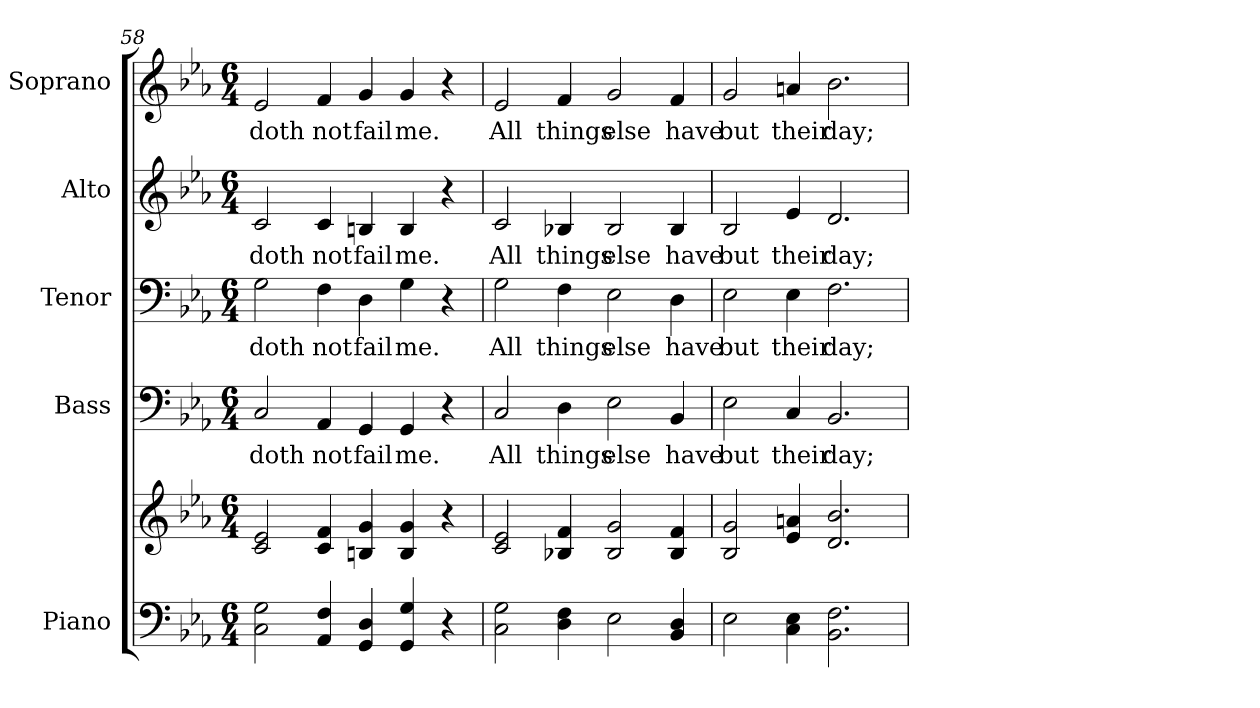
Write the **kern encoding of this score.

**kern	**kern	**kern	**text	**kern	**text	**kern	**text	**kern	**text
*part5	*part5	*part4	*part4	*part3	*part3	*part2	*part2	*part1	*part1
*staff6	*staff5	*staff4	*staff4	*staff3	*staff3	*staff2	*staff2	*staff1	*staff1
*I"Piano	*	*I"Bass	*	*I"Tenor	*	*I"Alto	*	*I"Soprano	*
*I'Pno.	*	*I'B.	*	*I'T.	*	*I'A.	*	*I'S.	*
*clefF4	*clefG2	*clefF4	*	*clefF4	*	*clefG2	*	*clefG2	*
*k[b-e-a-]	*k[b-e-a-]	*k[b-e-a-]	*	*k[b-e-a-]	*	*k[b-e-a-]	*	*k[b-e-a-]	*
*E-:	*E-:	*E-:	*	*E-:	*	*E-:	*	*E-:	*
*M6/4	*M6/4	*M6/4	*	*M6/4	*	*M6/4	*	*M6/4	*
=58	=58	=58	=58	=58	=58	=58	=58	=58	=58
!	!	!	!LO:LY:b:color=#000000	!	!	!	!	!	!
!	!	!	!	!	!LO:LY:b:color=#000000	!	!	!	!
!	!	!	!	!	!	!	!LO:LY:b:color=#000000	!	!
!	!	!	!	!	!	!	!	!	!LO:LY:b:color=#000000
2Ci\ 2Gi	2ci/ 2e-i	2Ci/	doth	2Gi\	doth	2ci/	doth	2e-i/	doth
!	!	!	!LO:LY:b:color=#000000	!	!	!	!	!	!
!	!	!	!	!	!LO:LY:b:color=#000000	!	!	!	!
!	!	!	!	!	!	!	!LO:LY:b:color=#000000	!	!
!	!	!	!	!	!	!	!	!	!LO:LY:b:color=#000000
4AA-i/ 4Fi	4ci/ 4fi	4AA-i/	not	4Fi\	not	4ci/	not	4fi/	not
!	!	!	!LO:LY:b:color=#000000	!	!	!	!	!	!
!	!	!	!	!	!LO:LY:b:color=#000000	!	!	!	!
!	!	!	!	!	!	!	!LO:LY:b:color=#000000	!	!
!	!	!	!	!	!	!	!	!	!LO:LY:b:color=#000000
4GGi/ 4Di	4Bni/ 4gi	4GGi/	fail	4Di\	fail	4Bni/	fail	4gi/	fail
!	!	!	!LO:LY:b:color=#000000	!	!	!	!	!	!
!	!	!	!	!	!LO:LY:b:color=#000000	!	!	!	!
!	!	!	!	!	!	!	!LO:LY:b:color=#000000	!	!
!	!	!	!	!	!	!	!	!	!LO:LY:b:color=#000000
4GGi/ 4Gi	4Bi/ 4gi	4GGi/	me.	4Gi\	me.	4Bi/	me.	4gi/	me.
4r	4r	4r	.	4r	.	4r	.	4r	.
!!LO:PB:g=z
=59	=59	=59	=59	=59	=59	=59	=59	=59	=59
!	!	!	!LO:LY:b:color=#000000	!	!	!	!	!	!
!	!	!	!	!	!LO:LY:b:color=#000000	!	!	!	!
!	!	!	!	!	!	!	!LO:LY:b:color=#000000	!	!
!	!	!	!	!	!	!	!	!	!LO:LY:b:color=#000000
2Ci\ 2Gi	2ci/ 2e-i	2Ci/	All	2Gi\	All	2ci/	All	2e-i/	All
!	!	!	!LO:LY:b:color=#000000	!	!	!	!	!	!
!	!	!	!	!	!LO:LY:b:color=#000000	!	!	!	!
!	!	!	!	!	!	!	!LO:LY:b:color=#000000	!	!
!	!	!	!	!	!	!	!	!	!LO:LY:b:color=#000000
4Di\ 4Fi	4B-Xi/ 4fi	4Di\	things	4Fi\	things	4B-Xi/	things	4fi/	things
!	!	!	!LO:LY:b:color=#000000	!	!	!	!	!	!
!	!	!	!	!	!LO:LY:b:color=#000000	!	!	!	!
!	!	!	!	!	!	!	!LO:LY:b:color=#000000	!	!
!	!	!	!	!	!	!	!	!	!LO:LY:b:color=#000000
2E-i\	2B-i/ 2gi	2E-i\	else	2E-i\	else	2B-i/	else	2gi/	else
!	!	!	!LO:LY:b:color=#000000	!	!	!	!	!	!
!	!	!	!	!	!LO:LY:b:color=#000000	!	!	!	!
!	!	!	!	!	!	!	!LO:LY:b:color=#000000	!	!
!	!	!	!	!	!	!	!	!	!LO:LY:b:color=#000000
4BB-i/ 4Di	4B-i/ 4fi	4BB-i/	have	4Di\	have	4B-i/	have	4fi/	have
=60	=60	=60	=60	=60	=60	=60	=60	=60	=60
!	!	!	!LO:LY:b:color=#000000	!	!	!	!	!	!
!	!	!	!	!	!LO:LY:b:color=#000000	!	!	!	!
!	!	!	!	!	!	!	!LO:LY:b:color=#000000	!	!
!	!	!	!	!	!	!	!	!	!LO:LY:b:color=#000000
2E-i\	2B-i/ 2gi	2E-i\	but	2E-i\	but	2B-i/	but	2gi/	but
!	!	!	!LO:LY:b:color=#000000	!	!	!	!	!	!
!	!	!	!	!	!LO:LY:b:color=#000000	!	!	!	!
!	!	!	!	!	!	!	!LO:LY:b:color=#000000	!	!
!	!	!	!	!	!	!	!	!	!LO:LY:b:color=#000000
4Ci\ 4E-i	4e-i/ 4ani	4Ci/	their	4E-i\	their	4e-i/	their	4ani/	their
!	!	!	!LO:LY:b:color=#000000	!	!	!	!	!	!
!	!	!	!	!	!LO:LY:b:color=#000000	!	!	!	!
!	!	!	!	!	!	!	!LO:LY:b:color=#000000	!	!
!	!	!	!	!	!	!	!	!	!LO:LY:b:color=#000000
2.BB-i\ 2.Fi	2.di/ 2.b-i	2.BB-i/	day;	2.Fi\	day;	2.di/	day;	2.b-i\	day;
=	=	=	=	=	=	=	=	=	=
*-	*-	*-	*-	*-	*-	*-	*-	*-	*-
